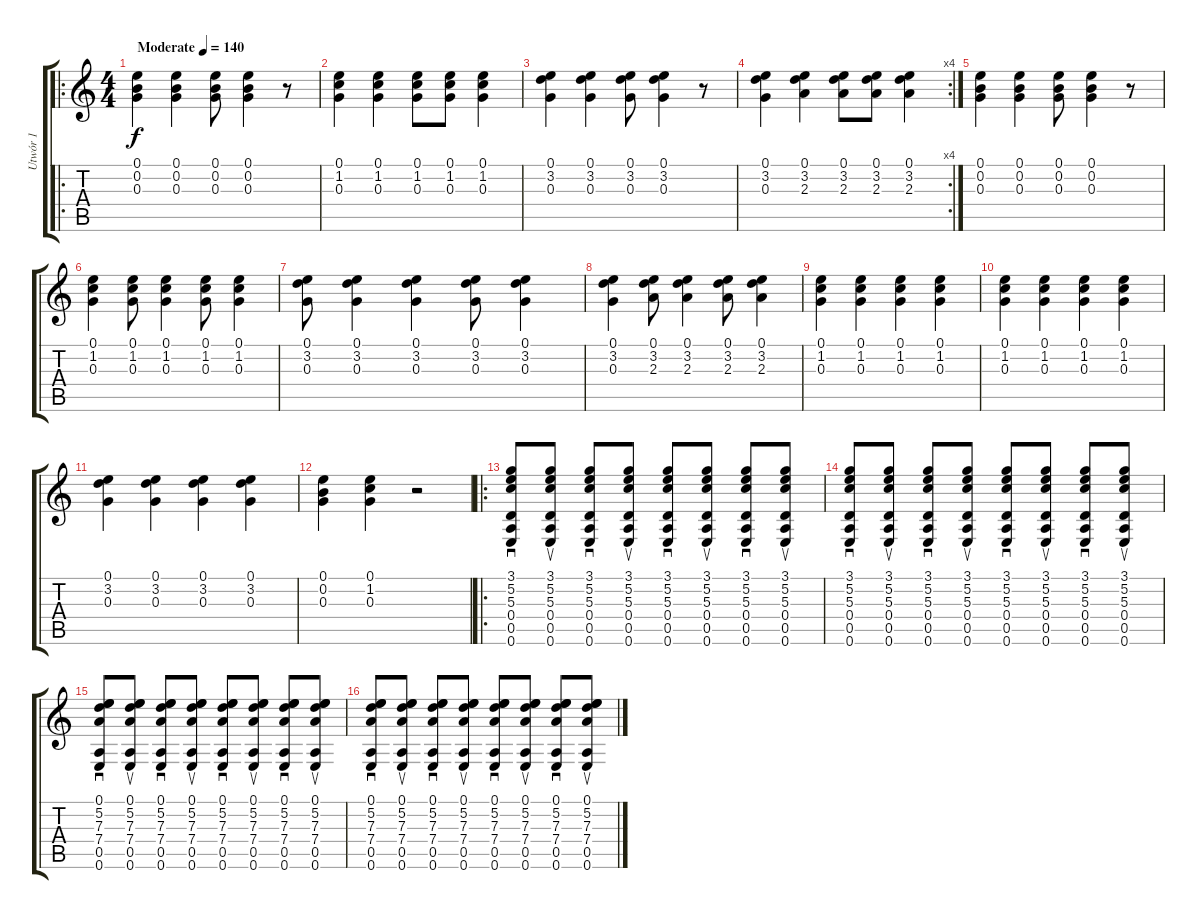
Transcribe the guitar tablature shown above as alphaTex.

\track ("Utwór 1" "Utwór 1") {instrument distortionguitar}
\staff {score tabs}
\tuning (E4 B3 G3 D3 A2 E2) {hide}
\ro
\ts (4 4)
\tempo (140 "Moderate")
\clef g2
\ks c
(0.1 0.2 0.3).4{dy f instrument distortionguitar} (0.1 0.2 0.3).4 (0.1 0.2 0.3).8 (0.1 0.2 0.3).4 r.8 |
(0.1 1.2 0.3).4 (0.1 1.2 0.3).4 (0.1 1.2 0.3).8 (0.1 1.2 0.3).8 (0.1 1.2 0.3).4 |
(0.1 3.2 0.3).4 (0.1 3.2 0.3).4 (0.1 3.2 0.3).8 (0.1 3.2 0.3).4 r.8 |
\rc 4
(0.1 3.2 0.3).4 (0.1 3.2 2.3).4 (0.1 3.2 2.3).8 (0.1 3.2 2.3).8 (0.1 3.2 2.3).4 |
(0.1 0.2 0.3).4 (0.1 0.2 0.3).4 (0.1 0.2 0.3).8 (0.1 0.2 0.3).4 r.8 |
(0.1 1.2 0.3).4 (0.1 1.2 0.3).8 (0.1 1.2 0.3).4 (0.1 1.2 0.3).8 (0.1 1.2 0.3).4 |
(0.1 3.2 0.3).8 (0.1 3.2 0.3).4 (0.1 3.2 0.3).4 (0.1 3.2 0.3).8 (0.1 3.2 0.3).4 |
(0.1 3.2 0.3).4 (0.1 3.2 2.3).8 (0.1 3.2 2.3).4 (0.1 3.2 2.3).8 (0.1 3.2 2.3).4 |
(0.1 1.2 0.3).4 (0.1 1.2 0.3).4 (0.1 1.2 0.3).4 (0.1 1.2 0.3).4 |
(0.1 1.2 0.3).4 (0.1 1.2 0.3).4 (0.1 1.2 0.3).4 (0.1 1.2 0.3).4 |
(0.1 3.2 0.3).4 (0.1 3.2 0.3).4 (0.1 3.2 0.3).4 (0.1 3.2 0.3).4 |
(0.1 0.2 0.3).4 (0.1 1.2 0.3).4 r.2 |
\ro
(3.1 5.2 5.3 0.4 0.5 0.6).8{sd} (3.1 5.2 5.3 0.4 0.5 0.6).8{su} (3.1 5.2 5.3 0.4 0.5 0.6).8{sd} (3.1 5.2 5.3 0.4 0.5 0.6).8{su} (3.1 5.2 5.3 0.4 0.5 0.6).8{sd} (3.1 5.2 5.3 0.4 0.5 0.6).8{su} (3.1 5.2 5.3 0.4 0.5 0.6).8{sd} (3.1 5.2 5.3 0.4 0.5 0.6).8{su} |
(3.1 5.2 5.3 0.4 0.5 0.6).8{sd} (3.1 5.2 5.3 0.4 0.5 0.6).8{su} (3.1 5.2 5.3 0.4 0.5 0.6).8{sd} (3.1 5.2 5.3 0.4 0.5 0.6).8{su} (3.1 5.2 5.3 0.4 0.5 0.6).8{sd} (3.1 5.2 5.3 0.4 0.5 0.6).8{su} (3.1 5.2 5.3 0.4 0.5 0.6).8{sd} (3.1 5.2 5.3 0.4 0.5 0.6).8{su} |
(0.1 5.2 7.3 7.4 0.5 0.6).8{sd} (0.1 5.2 7.3 7.4 0.5 0.6).8{su} (0.1 5.2 7.3 7.4 0.5 0.6).8{sd} (0.1 5.2 7.3 7.4 0.5 0.6).8{su} (0.1 5.2 7.3 7.4 0.5 0.6).8{sd} (0.1 5.2 7.3 7.4 0.5 0.6).8{su} (0.1 5.2 7.3 7.4 0.5 0.6).8{sd} (0.1 5.2 7.3 7.4 0.5 0.6).8{su} |
(0.1 5.2 7.3 7.4 0.5 0.6).8{sd} (0.1 5.2 7.3 7.4 0.5 0.6).8{su} (0.1 5.2 7.3 7.4 0.5 0.6).8{sd} (0.1 5.2 7.3 7.4 0.5 0.6).8{su} (0.1 5.2 7.3 7.4 0.5 0.6).8{sd} (0.1 5.2 7.3 7.4 0.5 0.6).8{su} (0.1 5.2 7.3 7.4 0.5 0.6).8{sd} (0.1 5.2 7.3 7.4 0.5 0.6).8{su}
